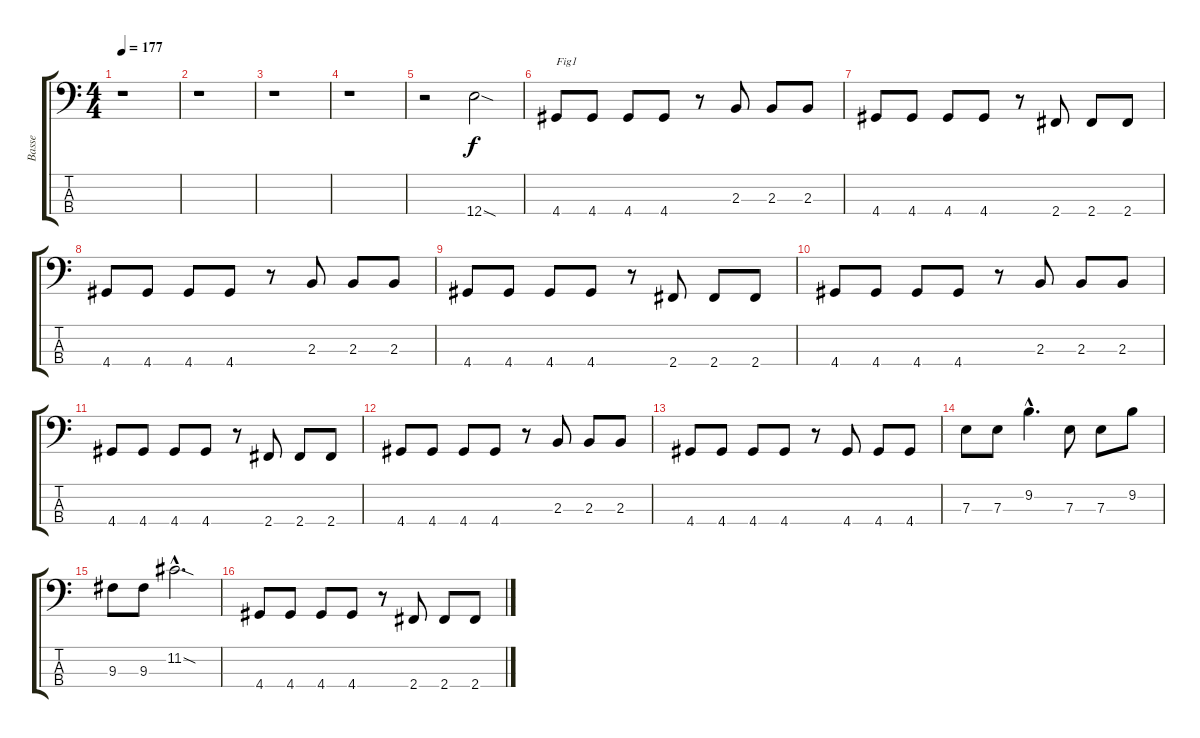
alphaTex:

\track ("Basse" "Basse") {instrument electricbasspick}
\staff {score tabs}
\tuning (G2 D2 A1 E1) {hide}
\ts (4 4)
\tempo 177
\clef f4
\ks c
r.1{dy f instrument electricbasspick} |
r.1 |
r.1 |
r.1 |
r.2 12.4{sod}.2 |
4.4.8{txt "Fig1"} 4.4.8 4.4.8 4.4.8 r.8 2.3.8 2.3.8 2.3.8 |
4.4.8 4.4.8 4.4.8 4.4.8 r.8 2.4.8 2.4.8 2.4.8 |
4.4.8 4.4.8 4.4.8 4.4.8 r.8 2.3.8 2.3.8 2.3.8 |
4.4.8 4.4.8 4.4.8 4.4.8 r.8 2.4.8 2.4.8 2.4.8 |
4.4.8 4.4.8 4.4.8 4.4.8 r.8 2.3.8 2.3.8 2.3.8 |
4.4.8 4.4.8 4.4.8 4.4.8 r.8 2.4.8 2.4.8 2.4.8 |
4.4.8 4.4.8 4.4.8 4.4.8 r.8 2.3.8 2.3.8 2.3.8 |
4.4.8 4.4.8 4.4.8 4.4.8 r.8 4.4.8 4.4.8 4.4.8 |
7.3.8 7.3.8 9.2{hac}.4{d} 7.3.8 7.3.8 9.2.8 |
9.3.8 9.3.8 11.2{sod hac}.2{d} |
4.4.8 4.4.8 4.4.8 4.4.8 r.8 2.4.8 2.4.8 2.4.8
